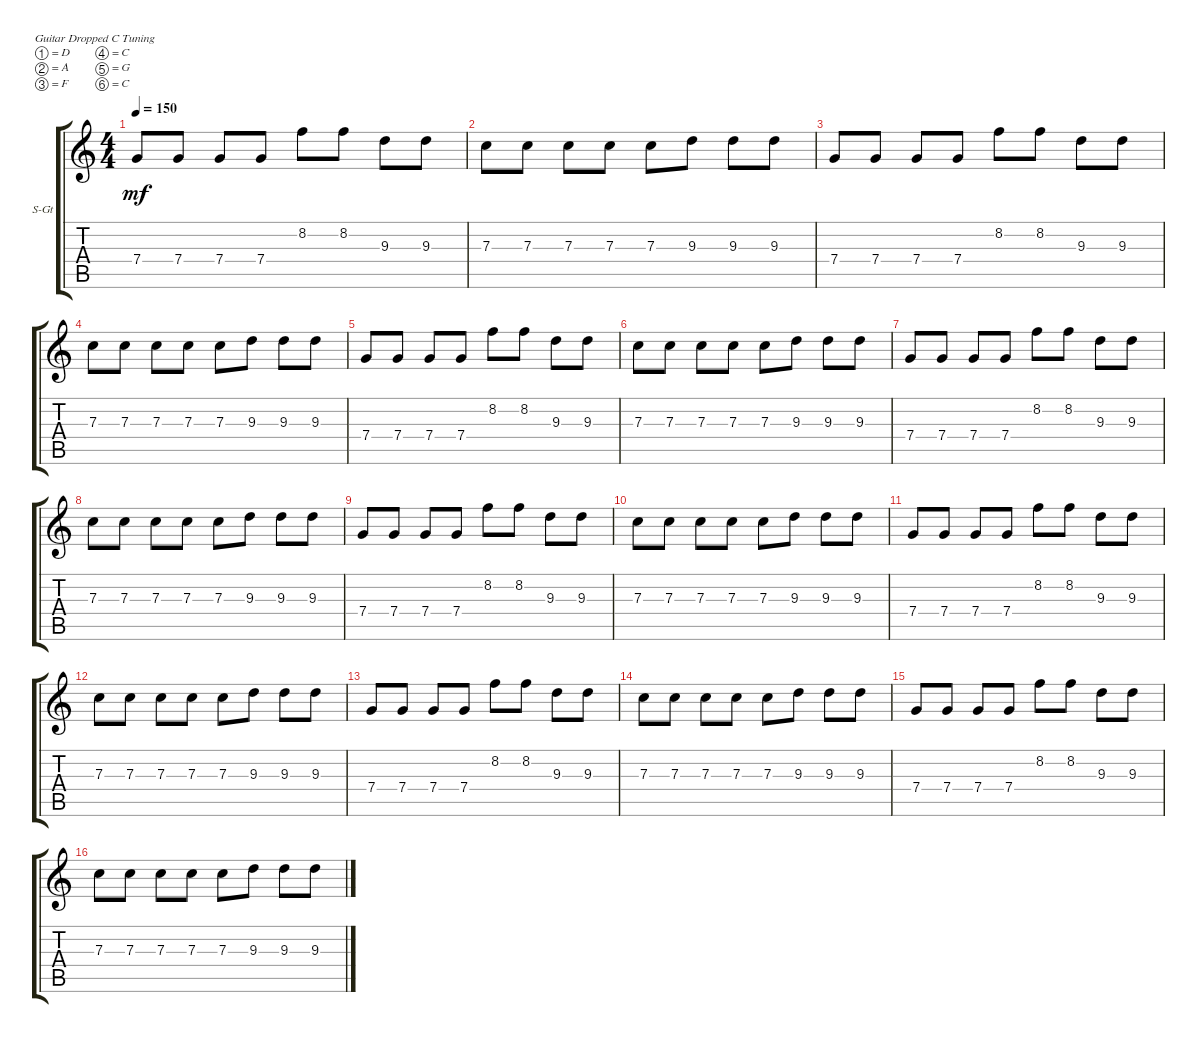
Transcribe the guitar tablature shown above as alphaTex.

\defaultSystemsLayout 4
\bracketExtendMode groupsimilarinstruments
\firstSystemTrackNameOrientation horizontal
\otherSystemsTrackNameOrientation horizontal
\track ("Steel Guitar" "S-Gt") {instrument acousticguitarsteel}
\staff {score tabs}
\tuning (D4 A3 F3 C3 G2 C2)
\ts (4 4)
\tempo 150
\clef g2
\ks c
7.4.8{dy mf instrument acousticguitarsteel} 7.4.8 7.4.8 7.4.8 8.2.8 8.2.8 9.3.8 9.3.8 |
7.3.8 7.3.8 7.3.8 7.3.8 7.3.8 9.3.8 9.3.8 9.3.8 |
7.4.8 7.4.8 7.4.8 7.4.8 8.2.8 8.2.8 9.3.8 9.3.8 |
7.3.8 7.3.8 7.3.8 7.3.8 7.3.8 9.3.8 9.3.8 9.3.8 |
7.4.8 7.4.8 7.4.8 7.4.8 8.2.8 8.2.8 9.3.8 9.3.8 |
7.3.8 7.3.8 7.3.8 7.3.8 7.3.8 9.3.8 9.3.8 9.3.8 |
7.4.8 7.4.8 7.4.8 7.4.8 8.2.8 8.2.8 9.3.8 9.3.8 |
7.3.8 7.3.8 7.3.8 7.3.8 7.3.8 9.3.8 9.3.8 9.3.8 |
7.4.8 7.4.8 7.4.8 7.4.8 8.2.8 8.2.8 9.3.8 9.3.8 |
7.3.8 7.3.8 7.3.8 7.3.8 7.3.8 9.3.8 9.3.8 9.3.8 |
7.4.8 7.4.8 7.4.8 7.4.8 8.2.8 8.2.8 9.3.8 9.3.8 |
7.3.8 7.3.8 7.3.8 7.3.8 7.3.8 9.3.8 9.3.8 9.3.8 |
7.4.8 7.4.8 7.4.8 7.4.8 8.2.8 8.2.8 9.3.8 9.3.8 |
7.3.8 7.3.8 7.3.8 7.3.8 7.3.8 9.3.8 9.3.8 9.3.8 |
7.4.8 7.4.8 7.4.8 7.4.8 8.2.8 8.2.8 9.3.8 9.3.8 |
7.3.8 7.3.8 7.3.8 7.3.8 7.3.8 9.3.8 9.3.8 9.3.8
